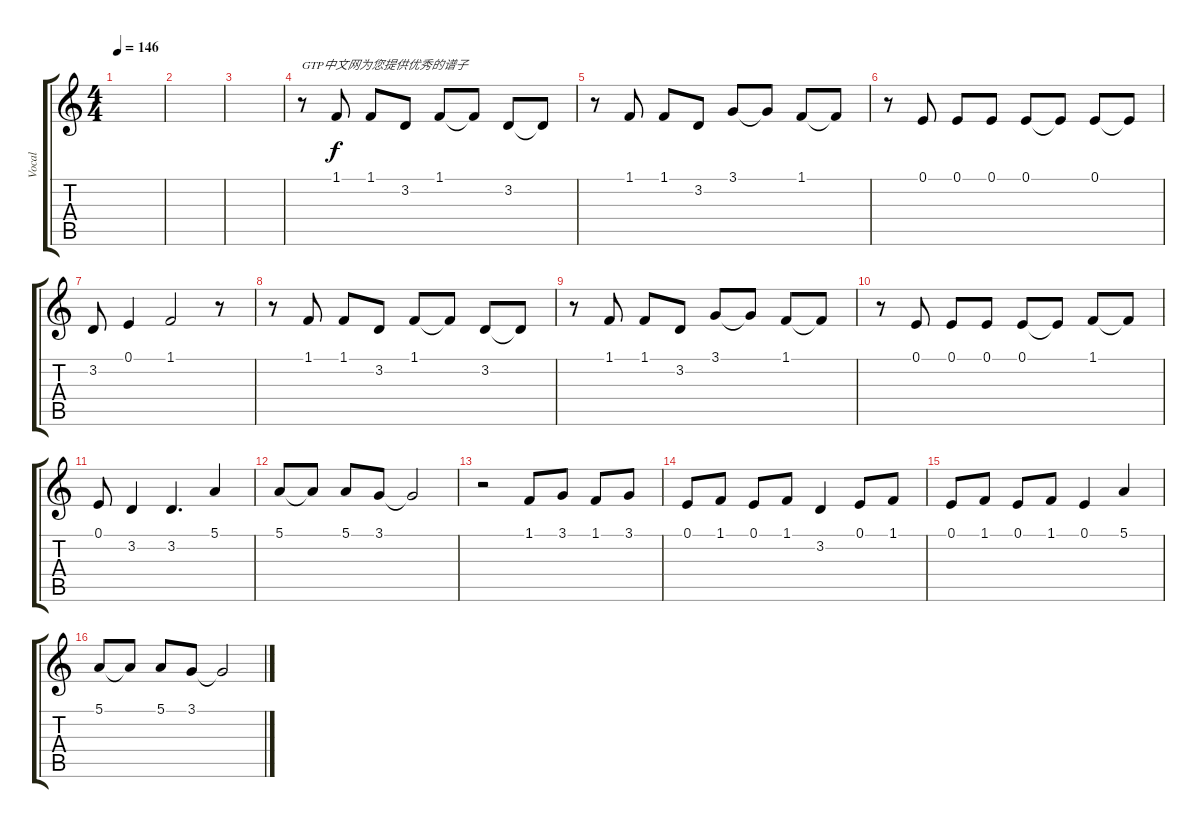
\track ("Vocal" "Vocal") {instrument lead6voice}
\staff {score tabs}
\tuning (E4 B3 G3 D3 A2 E2) {hide}
\ts (4 4)
\tempo 146
\clef g2
\ks c
|
|
|
r.8{txt "GTP中文网为您提供优秀的谱子"} 1.1.8 1.1.8 3.2.8 1.1.8 1.1{t}.8 3.2.8 3.2{t}.8 |
r.8 1.1.8 1.1.8 3.2.8 3.1.8 3.1{t}.8 1.1.8 1.1{t}.8 |
r.8 0.1.8 0.1.8 0.1.8 0.1.8 0.1{t}.8 0.1.8 0.1{t}.8 |
3.2.8 0.1.4 1.1.2 r.8 |
r.8 1.1.8 1.1.8 3.2.8 1.1.8 1.1{t}.8 3.2.8 3.2{t}.8 |
r.8 1.1.8 1.1.8 3.2.8 3.1.8 3.1{t}.8 1.1.8 1.1{t}.8 |
r.8 0.1.8 0.1.8 0.1.8 0.1.8 0.1{t}.8 1.1.8 1.1{t}.8 |
0.1.8 3.2.4 3.2.4{d} 5.1.4 |
5.1.8 5.1{t}.8 5.1.8 3.1.8 3.1{t}.2 |
r.2 1.1.8 3.1.8 1.1.8 3.1.8 |
0.1.8 1.1.8 0.1.8 1.1.8 3.2.4 0.1.8 1.1.8 |
0.1.8 1.1.8 0.1.8 1.1.8 0.1.4 5.1.4 |
5.1.8 5.1{t}.8 5.1.8 3.1.8 3.1{t}.2
